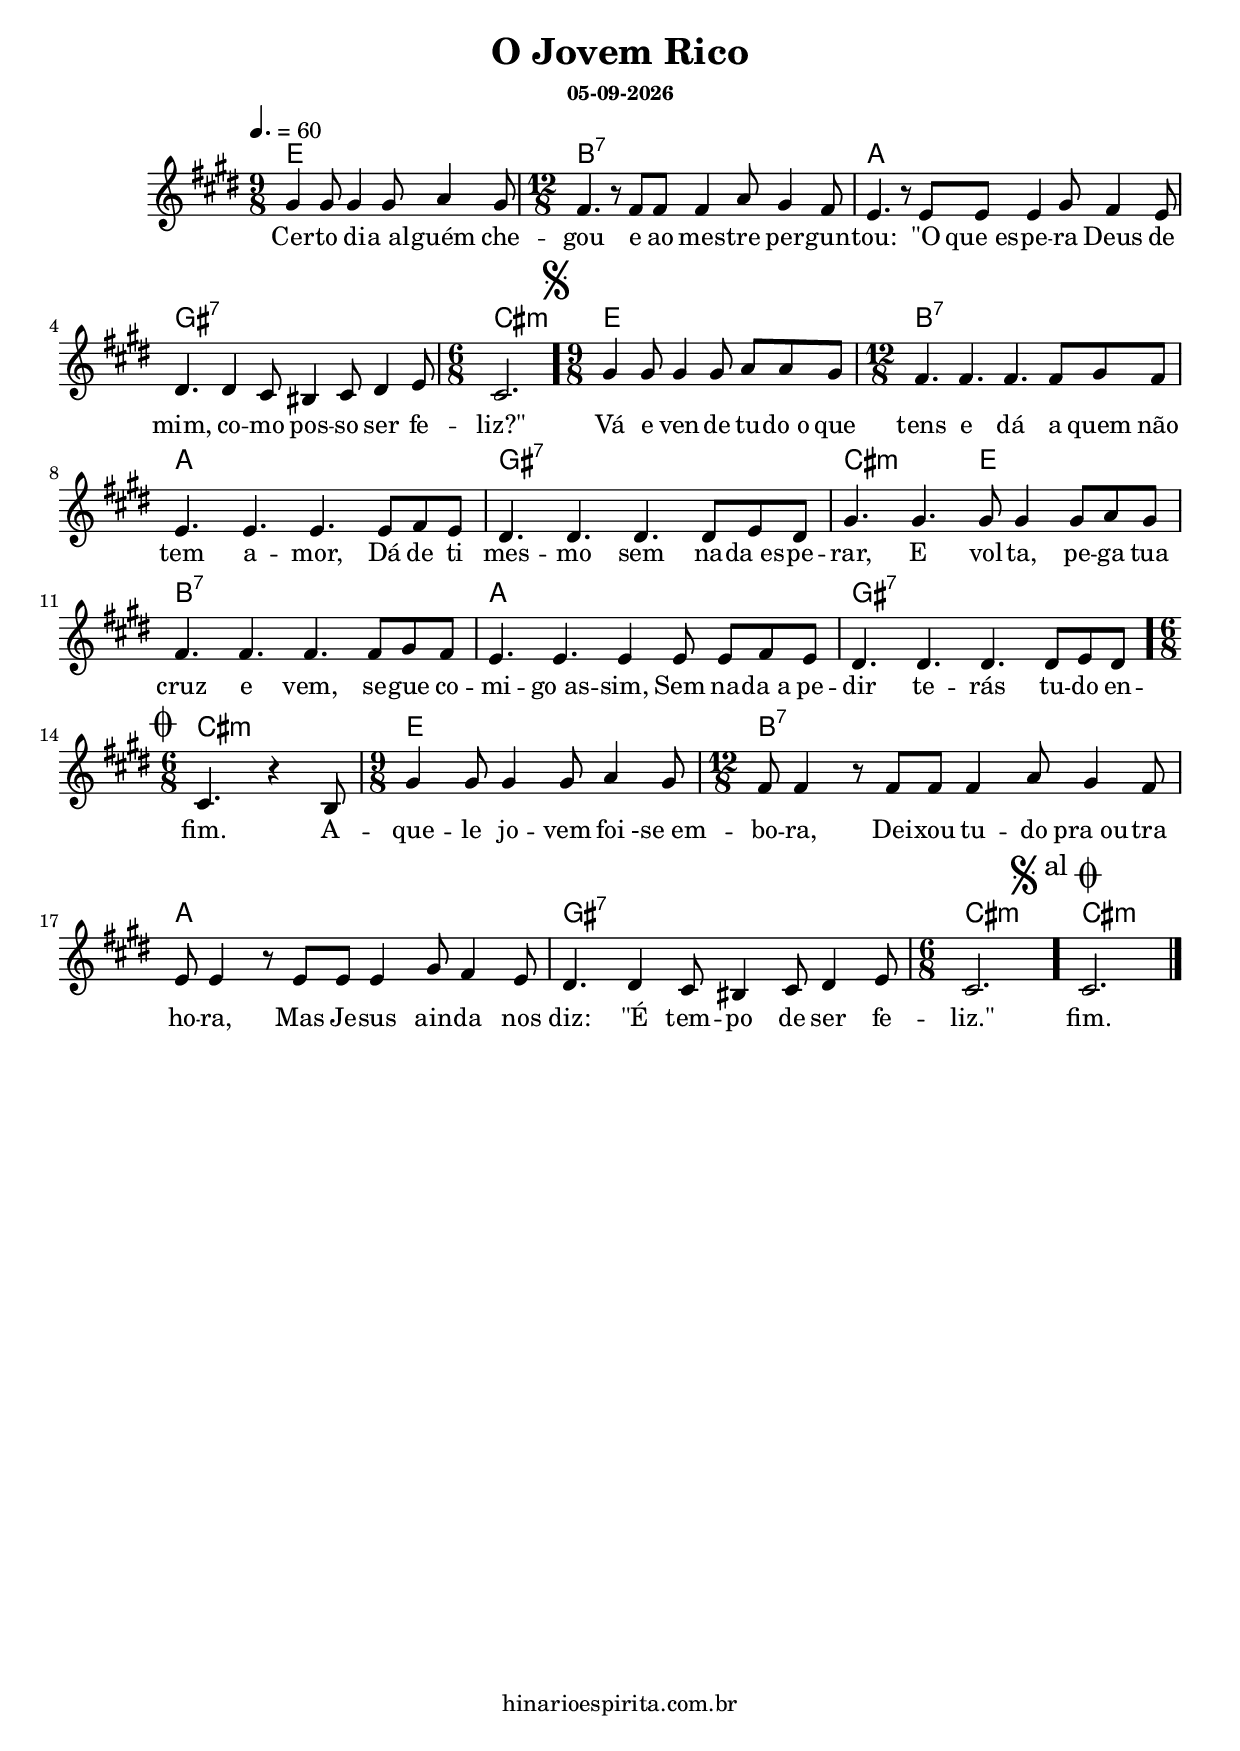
\version "2.16.0"
\pointAndClickOff

\header {
  title = "O Jovem Rico"
  subsubtitle = #(strftime "%d-%m-%Y" (localtime (current-time)))
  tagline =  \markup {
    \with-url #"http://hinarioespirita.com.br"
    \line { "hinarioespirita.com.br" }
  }
}
global = {
  \key e \major
  \tempo 4. = 60
  \clef treble
}

introToSegno = \relative c'' {
  \time 9/8 gis4 gis8 gis4 gis8 a4 gis8 | \time 12/8 fis4. r8 fis8 fis fis4 a8 gis4 fis8 | 
  e4. r8 e8 e e4 gis8 fis4 e8 | dis4. dis4 cis8 bis4 cis8 dis4 e8 | \time 6/8 cis2. 
}

segnoToCoda = \relative c'' {
  \time 9/8 gis4 gis8 gis4 gis8 a a gis | \time 12/8 fis4. fis fis fis8 gis fis | 
  e4. e e e8 fis e | dis4. dis dis dis8 e dis | 
  
  gis4. gis gis8 gis4 gis8 a gis | fis4. fis fis fis8 gis fis | 
  e4. e e4 e8 e fis e | dis4. dis dis dis8 e dis
}

codaToEnd = \relative c' {
  \time 6/8 cis4. r4 b8 |
  
  \time 9/8 gis'4 gis8 gis4 gis8 a4 gis8 | \time 12/8 fis8 fis4 r8 fis8 fis fis4 a8 gis4 fis8 |
  e8 e4 r8 e8 e e4 gis8 fis4 e8 | dis4. dis4 cis8 bis4 cis8 dis4 e8 | \time 6/8 cis2.
  
}

letra = \lyricmode {
  Cer -- to di -- a_al -- guém che -- gou e ao mes -- tre per -- gun -- tou:  
  "\"O" que_es -- pe -- ra Deus de mim, co -- mo pos -- so ser fe -- "liz?\""
    
  Vá e ven -- de tu -- do_o que tens e dá a quem não tem a -- mor,  
  Dá de ti mes -- mo sem na -- da_es -- pe -- rar,  
  E vol -- ta, pe -- ga tua cruz e vem, se -- gue co -- mi -- go_as -- sim,  
  Sem na -- da_a pe -- dir te -- rás tu -- do en -- fim.  
    
  A -- que -- le jo -- vem foi -se_em -- bo -- ra,  
  Dei -- xou tu -- do pra_ou -- tra ho -- ra,  
  Mas Je -- sus ain -- da nos diz: "\"É" tem -- po de ser fe -- "liz.\""
  fim.
}

introToSegnoChords = \chordmode {
  e1 s8 b1.:7 a gis:7 cis2.:m
}

segnoToCodaChords = \chordmode {
  e1 s8 b1.:7 a gis:7 cis2.:m
  e2. b1.:7 a gis:7 
}

codaToEndChords = \chordmode {
  cis2.:m e1 s8 b1.:7 a gis:7 cis2.:m
}

\score {
  <<
    \new ChordNames { 
      \set majorSevenSymbol = \markup { 7M }
      \introToSegnoChords
      \segnoToCodaChords
      \codaToEndChords
      \chordmode { cis:m }
    }
    \new Staff <<
      \new Voice = "melodia" { 
        \global
        
        \introToSegno
        
        \mark \markup { \musicglyph #"scripts.segno" }
        \bar "."
        \segnoToCoda
        \bar "."
        \mark \markup { \musicglyph #"scripts.coda" }
       
        \codaToEnd
        \bar "."
        \mark \markup { \center-align { \musicglyph #"scripts.segno" "al" \musicglyph #"scripts.coda" }}
        cis'2.
        \bar "|."
      }
      \lyricsto "melodia" \new Lyrics \letra
      \set Staff.midiInstrument = #"acoustic grand"
    >>
  >>
  \layout {}
}

\score {
  <<
    \new ChordNames { 
      \introToSegnoChords
      \segnoToCodaChords
      \codaToEndChords
      \segnoToCodaChords
      \chordmode { cis:m }
    }
    \new Staff <<
      \new Voice = "melodia" { 
        \global
        
        \introToSegno
        \segnoToCoda
        \codaToEnd
        \segnoToCoda
        cis'2.
      }
      \lyricsto "melodia" \new Lyrics \letra
      \set Staff.midiInstrument = #"acoustic grand"
    >>
  >>
  \midi {}
}
